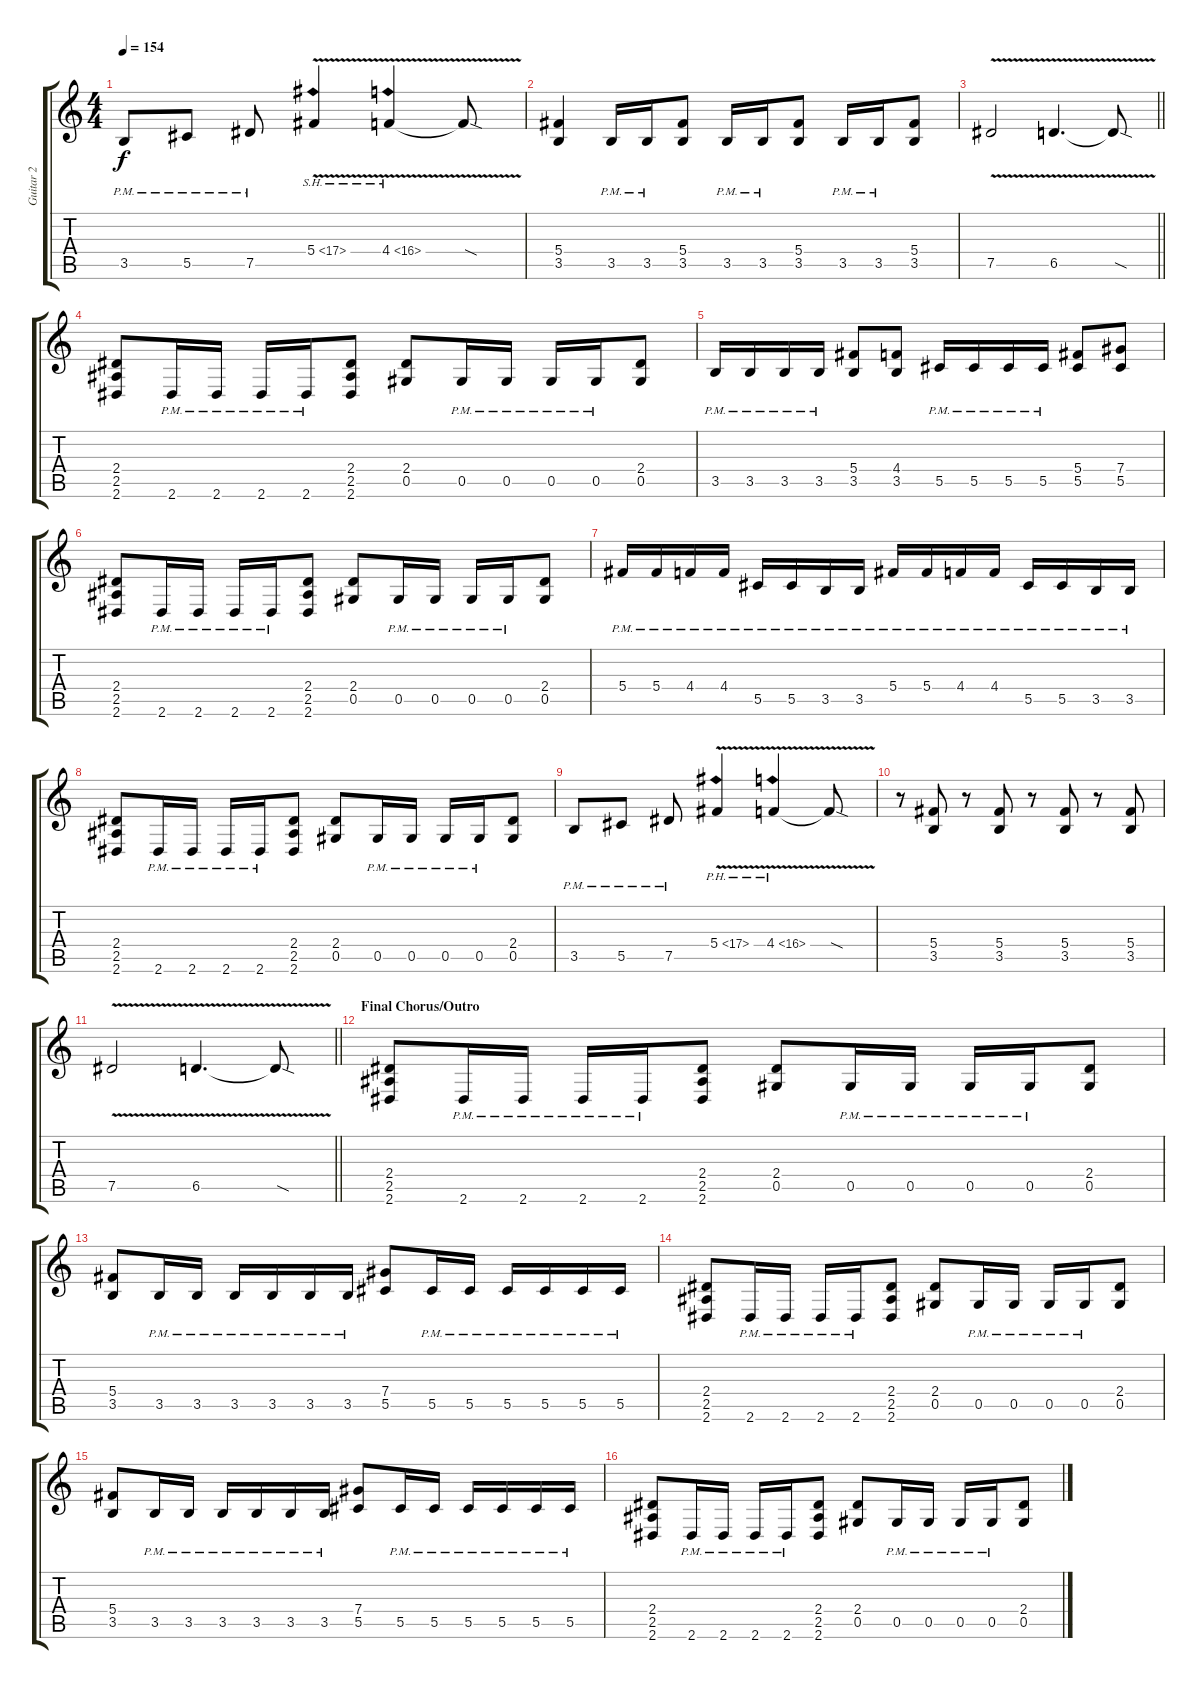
\track ("Guitar 2" "Guitar 2") {instrument distortionguitar}
\staff {score tabs}
\tuning (Eb4 Bb3 Gb3 Db3 Ab2 Db2) {hide}
\ts (4 4)
\tempo 154
\clef g2
\ks c
3.5{pm}.8{dy f} 5.5{pm}.8 7.5{pm}.8 5.4{sh 12 v}.4{instrument guitarharmonics} 4.4{sh 12 v}.4 4.4{sod t}.8{volume 13 instrument distortionguitar} |
(5.4 3.5).4 3.5{pm}.16 3.5{pm}.16 (5.4 3.5).8 3.5{pm}.16 3.5{pm}.16 (5.4 3.5).8 3.5{pm}.16 3.5{pm}.16 (5.4 3.5).8 |
\barLineRight lightlight
7.5{v}.2 6.5{v}.4{d} 6.5{sod t}.8 |
(2.4 2.5 2.6).8{instrument distortionguitar} 2.6{pm}.16 2.6{pm}.16 2.6{pm}.16 2.6{pm}.16 (2.4 2.5 2.6).8 (2.4 0.5).8 0.5{pm}.16 0.5{pm}.16 0.5{pm}.16 0.5{pm}.16 (2.4 0.5).8 |
3.5{pm}.16 3.5{pm}.16 3.5{pm}.16 3.5{pm}.16 (5.4 3.5).8 (4.4 3.5).8 5.5{pm}.16 5.5{pm}.16 5.5{pm}.16 5.5{pm}.16 (5.4 5.5).8 (7.4 5.5).8 |
(2.4 2.5 2.6).8 2.6{pm}.16 2.6{pm}.16 2.6{pm}.16 2.6{pm}.16 (2.4 2.5 2.6).8 (2.4 0.5).8 0.5{pm}.16 0.5{pm}.16 0.5{pm}.16 0.5{pm}.16 (2.4 0.5).8 |
5.4{pm}.16 5.4{pm}.16 4.4{pm}.16 4.4{pm}.16 5.5{pm}.16 5.5{pm}.16 3.5{pm}.16 3.5{pm}.16 5.4{pm}.16 5.4{pm}.16 4.4{pm}.16 4.4{pm}.16 5.5{pm}.16 5.5{pm}.16 3.5{pm}.16 3.5{pm}.16 |
(2.4 2.5 2.6).8 2.6{pm}.16 2.6{pm}.16 2.6{pm}.16 2.6{pm}.16 (2.4 2.5 2.6).8 (2.4 0.5).8 0.5{pm}.16 0.5{pm}.16 0.5{pm}.16 0.5{pm}.16 (2.4 0.5).8 |
3.5{pm}.8 5.5{pm}.8 7.5{pm}.8 5.4{ph 12 v}.4{instrument guitarharmonics} 4.4{ph 12 v}.4 4.4{sod t}.8{volume 13 instrument distortionguitar} |
r.8 (5.4 3.5).8 r.8 (5.4 3.5).8 r.8 (5.4 3.5).8 r.8 (5.4 3.5).8 |
\barLineRight lightlight
7.5{v}.2 6.5{v}.4{d} 6.5{sod t}.8 |
\section ("" "Final Chorus/Outro")
(2.4 2.5 2.6).8{volume 13 instrument distortionguitar} 2.6{pm}.16 2.6{pm}.16 2.6{pm}.16 2.6{pm}.16 (2.4 2.5 2.6).8 (2.4 0.5).8 0.5{pm}.16 0.5{pm}.16 0.5{pm}.16 0.5{pm}.16 (2.4 0.5).8 |
(5.4 3.5).8 3.5{pm}.16 3.5{pm}.16 3.5{pm}.16 3.5{pm}.16 3.5{pm}.16 3.5{pm}.16 (7.4 5.5).8 5.5{pm}.16 5.5{pm}.16 5.5{pm}.16 5.5{pm}.16 5.5{pm}.16 5.5{pm}.16 |
(2.4 2.5 2.6).8 2.6{pm}.16 2.6{pm}.16 2.6{pm}.16 2.6{pm}.16 (2.4 2.5 2.6).8 (2.4 0.5).8 0.5{pm}.16 0.5{pm}.16 0.5{pm}.16 0.5{pm}.16 (2.4 0.5).8 |
(5.4 3.5).8 3.5{pm}.16 3.5{pm}.16 3.5{pm}.16 3.5{pm}.16 3.5{pm}.16 3.5{pm}.16 (7.4 5.5).8 5.5{pm}.16 5.5{pm}.16 5.5{pm}.16 5.5{pm}.16 5.5{pm}.16 5.5{pm}.16 |
(2.4 2.5 2.6).8 2.6{pm}.16 2.6{pm}.16 2.6{pm}.16 2.6{pm}.16 (2.4 2.5 2.6).8 (2.4 0.5).8 0.5{pm}.16 0.5{pm}.16 0.5{pm}.16 0.5{pm}.16 (2.4 0.5).8
